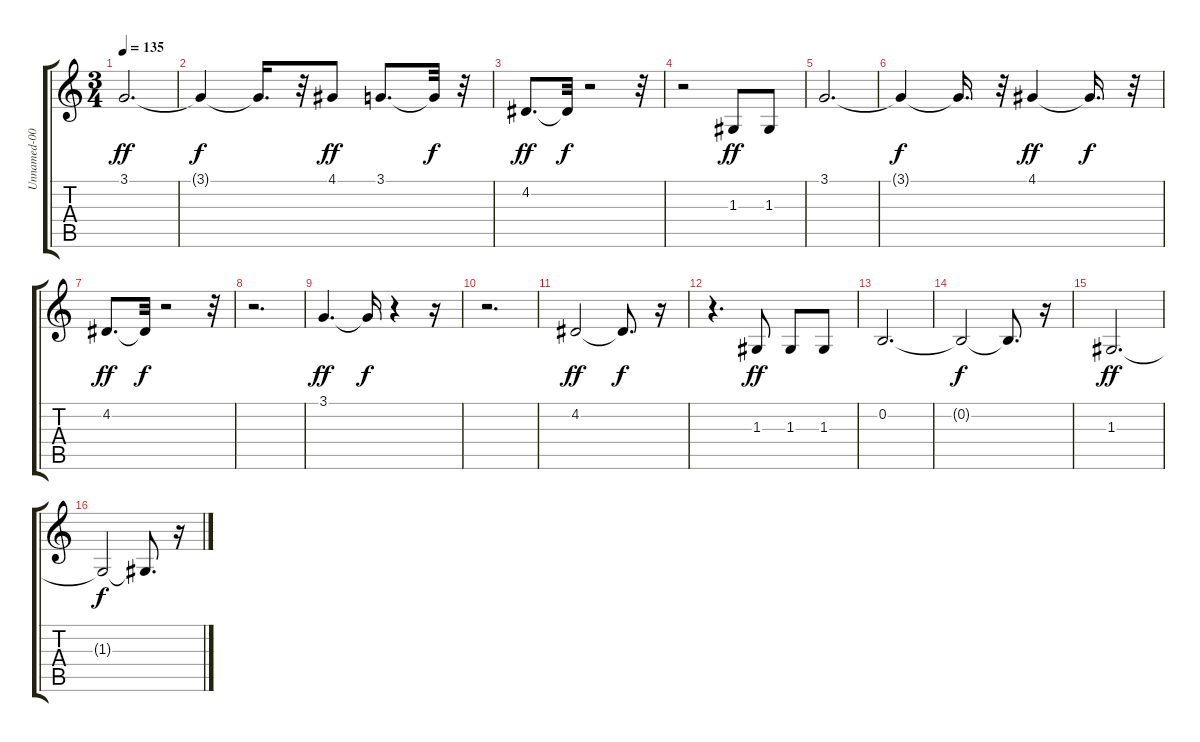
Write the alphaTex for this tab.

\track ("Unnamed-002" "Unnamed-00") {instrument electricpiano2}
\staff {score tabs}
\tuning (E4 B3 G3 D3 A2 E2) {hide}
\ts (3 4)
\tempo 135
\clef g2
\ks c
3.1.2{d dy ff} |
3.1{t}.4{dy f} 3.1{t}.16{d} r.32 4.1.8{dy ff} 3.1.8{d} 3.1{t}.32{dy f} r.32 |
4.2.8{d dy ff} 4.2{t}.32{dy f} r.2 r.32 |
r.2 1.3.8{dy ff} 1.3.8 |
3.1.2{d} |
3.1{t}.4{dy f} 3.1{t}.16{d} r.32 4.1.4{dy ff} 4.1{t}.16{d dy f} r.32 |
4.2.8{d dy ff} 4.2{t}.32{dy f} r.2 r.32 |
r.2{d} |
3.1.4{d dy ff} 3.1{t}.16{dy f} r.4 r.16 |
r.2{d} |
4.2.2{dy ff} 4.2{t}.8{d dy f} r.16 |
r.4{d} 1.3.8{dy ff} 1.3.8 1.3.8 |
0.2.2{d} |
0.2{t}.2{dy f} 0.2{t}.8{d} r.16 |
1.3.2{d dy ff} |
1.3{t}.2{dy f} 1.3{t}.8{d} r.16
